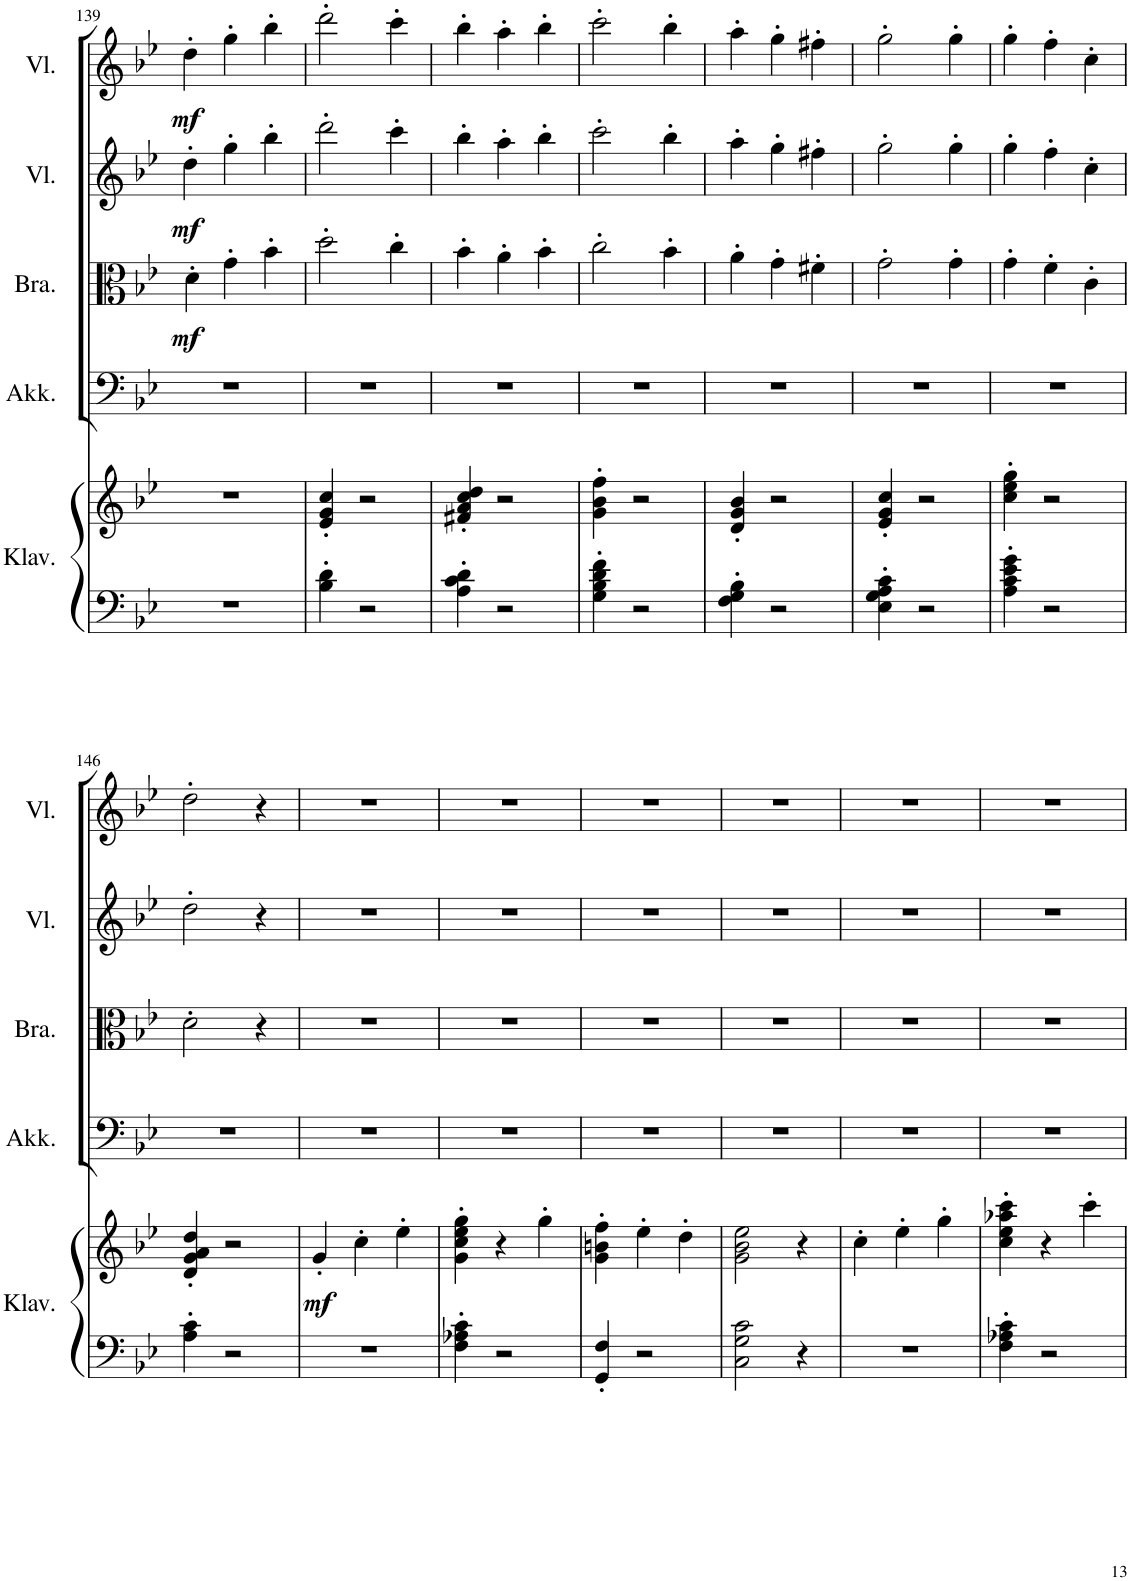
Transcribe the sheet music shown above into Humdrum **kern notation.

**kern	**kern	**dynam	**kern	**kern	**dynam	**kern	**dynam	**kern	**dynam
*part5	*part5	*part5	*part4	*part3	*part3	*part2	*part2	*part1	*part1
*staff6	*staff5	*staff5/6	*staff4	*staff3	*staff3	*staff2	*staff2	*staff1	*staff1
*I"Klavier	*	*	*I"Akkordeon	*I"Bratsche	*	*I"Violine	*	*I"Violine	*
*I'Klav.	*	*	*I'Akk.	*I'Bra.	*	*I'Vl.	*	*I'Vl.	*
!!LO:PB:g=z
*clefF4	*clefG2	*	*clefF4	*clefC3	*	*clefG2	*	*clefG2	*
*k[b-e-]	*k[b-e-]	*	*k[b-e-]	*k[b-e-]	*	*k[b-e-]	*	*k[b-e-]	*
*M3/4	*M3/4	*	*M3/4	*M3/4	*	*M3/4	*	*M3/4	*
=139	=139	=139	=139	=139	=139	=139	=139	=139	=139
!	!	!	!	!	!LO:DY:b	!	!LO:DY:b	!	!LO:DY:b
2.r	2.r	.	2.r	4d'\	mf	4dd'\	mf	4dd'\	mf
.	.	.	.	4g'\	.	4gg'\	.	4gg'\	.
.	.	.	.	4b-'\	.	4bb-'\	.	4bb-'\	.
=140	=140	=140	=140	=140	=140	=140	=140	=140	=140
4B-\' 4d\'	4e-/' 4g/' 4cc/'	.	2.r	2dd'\	.	2ddd'\	.	2ddd'\	.
2r	2r	.	.	.	.	.	.	.	.
.	.	.	.	4cc'\	.	4ccc'\	.	4ccc'\	.
=141	=141	=141	=141	=141	=141	=141	=141	=141	=141
4A\' 4c\' 4d\'	4f#X/' 4a/' 4cc/' 4dd/'	.	2.r	4b-'\	.	4bb-'\	.	4bb-'\	.
2r	2r	.	.	4a'\	.	4aa'\	.	4aa'\	.
.	.	.	.	4b-'\	.	4bb-'\	.	4bb-'\	.
=142	=142	=142	=142	=142	=142	=142	=142	=142	=142
4G\' 4B-\' 4d\' 4f\'	4g\' 4b-\' 4ff\'	.	2.r	2cc'\	.	2ccc'\	.	2ccc'\	.
2r	2r	.	.	.	.	.	.	.	.
.	.	.	.	4b-'\	.	4bb-'\	.	4bb-'\	.
=143	=143	=143	=143	=143	=143	=143	=143	=143	=143
4F\' 4G\' 4B-\'	4d/' 4g/' 4b-/'	.	2.r	4a'\	.	4aa'\	.	4aa'\	.
2r	2r	.	.	4g'\	.	4gg'\	.	4gg'\	.
.	.	.	.	4f#X'\	.	4ff#X'\	.	4ff#X'\	.
=144	=144	=144	=144	=144	=144	=144	=144	=144	=144
4E-\' 4G\' 4A\' 4c\'	4e-/' 4g/' 4cc/'	.	2.r	2g'\	.	2gg'\	.	2gg'\	.
2r	2r	.	.	.	.	.	.	.	.
.	.	.	.	4g'\	.	4gg'\	.	4gg'\	.
=145	=145	=145	=145	=145	=145	=145	=145	=145	=145
4A\' 4c\' 4e-\' 4g\'	4cc\' 4ee-\' 4gg\'	.	2.r	4g'\	.	4gg'\	.	4gg'\	.
2r	2r	.	.	4f'\	.	4ff'\	.	4ff'\	.
.	.	.	.	4c'\	.	4cc'\	.	4cc'\	.
!!LO:LB:g=z
=146	=146	=146	=146	=146	=146	=146	=146	=146	=146
4A\' 4c\'	4d/' 4g/' 4a/' 4dd/'	.	2.r	2d'\	.	2dd'\	.	2dd'\	.
2r	2r	.	.	.	.	.	.	.	.
.	.	.	.	4r	.	4r	.	4r	.
=147	=147	=147	=147	=147	=147	=147	=147	=147	=147
!	!	!LO:DY:b	!	!	!	!	!	!	!
2.r	4g'/	mf	2.r	2.r	.	2.r	.	2.r	.
.	4cc'\	.	.	.	.	.	.	.	.
.	4ee-'\	.	.	.	.	.	.	.	.
=148	=148	=148	=148	=148	=148	=148	=148	=148	=148
4F\' 4A-X\' 4c\'	4g\' 4cc\' 4ee-\' 4gg\'	.	2.r	2.r	.	2.r	.	2.r	.
2r	4r	.	.	.	.	.	.	.	.
.	4gg'\	.	.	.	.	.	.	.	.
=149	=149	=149	=149	=149	=149	=149	=149	=149	=149
4GG/' 4F/'	4g\' 4bn\' 4ff\'	.	2.r	2.r	.	2.r	.	2.r	.
2r	4ee-'\	.	.	.	.	.	.	.	.
.	4dd'\	.	.	.	.	.	.	.	.
=150	=150	=150	=150	=150	=150	=150	=150	=150	=150
2C\ 2G\ 2c\	2g\ 2b-\ 2ee-\	.	2.r	2.r	.	2.r	.	2.r	.
4r	4r	.	.	.	.	.	.	.	.
=151	=151	=151	=151	=151	=151	=151	=151	=151	=151
2.r	4cc'\	.	2.r	2.r	.	2.r	.	2.r	.
.	4ee-'\	.	.	.	.	.	.	.	.
.	4gg'\	.	.	.	.	.	.	.	.
=152	=152	=152	=152	=152	=152	=152	=152	=152	=152
4F\' 4A-X\' 4c\'	4cc\' 4ee-\' 4aa-X\' 4ccc\'	.	2.r	2.r	.	2.r	.	2.r	.
2r	4r	.	.	.	.	.	.	.	.
.	4ccc'\	.	.	.	.	.	.	.	.
=	=	=	=	=	=	=	=	=	=
*-	*-	*-	*-	*-	*-	*-	*-	*-	*-
